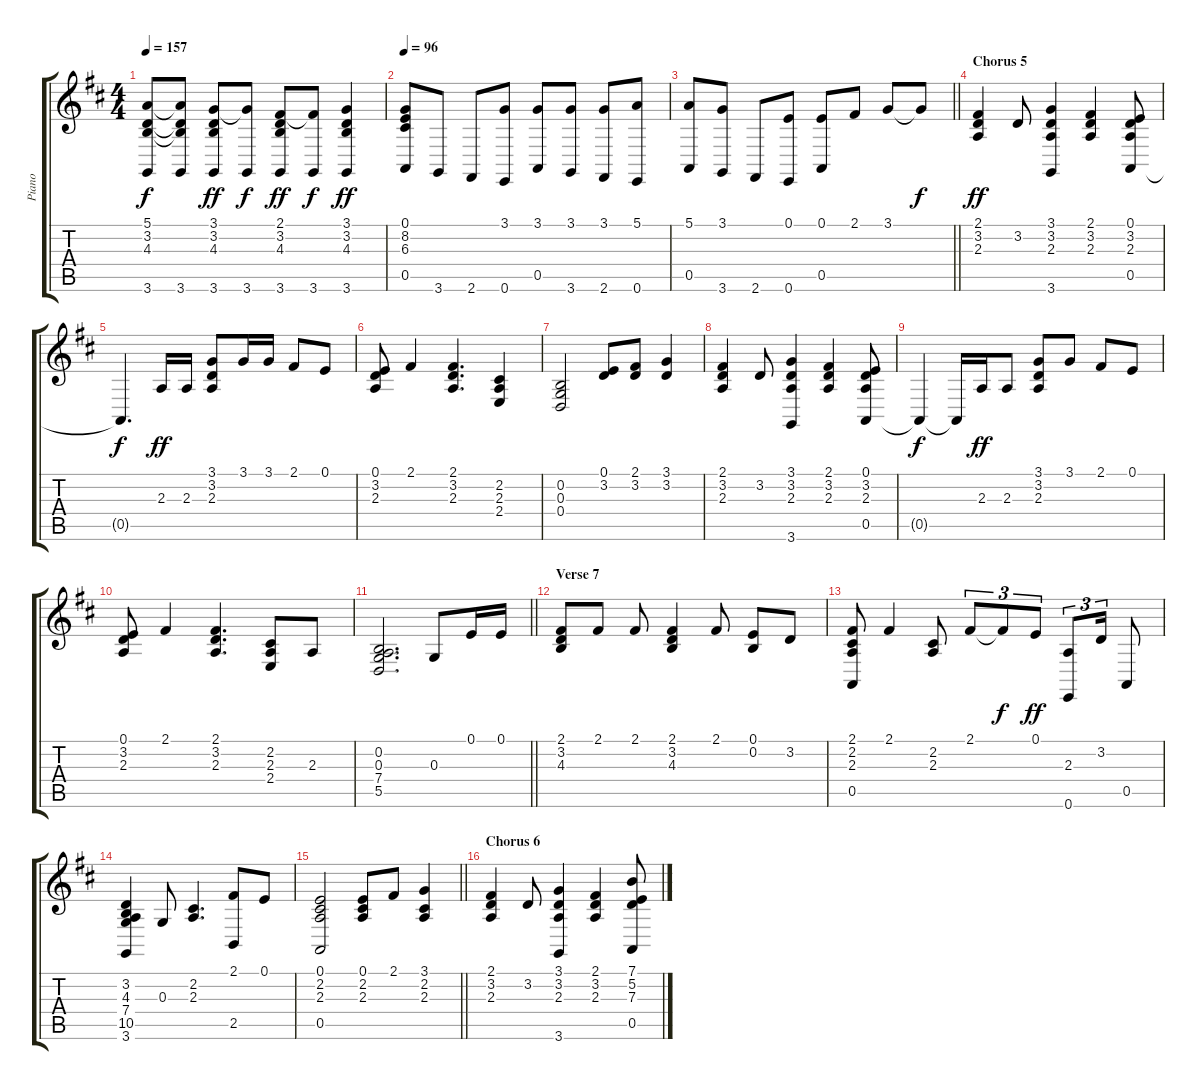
\track ("Piano" "Piano") {instrument brightacousticpiano}
\staff {score tabs}
\tuning (E4 B3 G3 D3 A2 E2) {hide}
\ts (4 4)
\tempo 157
\clef g2
\ks d
(5.1{t} 3.2{t} 4.3{t} 3.6).8{dy f} (5.1{t} 3.2{t} 4.3{t} 3.6).8 (3.1 3.2 4.3 3.6).8{dy ff} (3.1{t} 3.6).8{dy f} (2.1 3.2 4.3 3.6).8{dy ff} (2.1{t} 3.6).8{dy f} (3.1 3.2 4.3 3.6).4{dy ff} |
\tempo 96
(0.1 8.2 6.3 0.5).8 3.6.8 2.6.8 (3.1 0.6).8 (3.1 0.5).8 (3.1 3.6).8 (3.1 2.6).8 (5.1 0.6).8 |
\barLineRight lightlight
(5.1 0.5).8 (3.1 3.6).8 2.6.8 (0.1 0.6).8 (0.1 0.5).8 2.1.8 3.1.8 3.1{t}.8{dy f} |
\section ("" "Chorus 5")
(2.1 3.2 2.3).4{dy ff} 3.2.8 (3.1 3.2 2.3 3.6).4 (2.1 3.2 2.3).4 (0.1 3.2 2.3 0.5).8 |
0.5{t}.4{d dy f} 2.3.16{dy ff} 2.3.16 (3.1 3.2 2.3).8 3.1.16 3.1.16 2.1.8 0.1.8 |
(0.1 3.2 2.3).8 2.1.4 (2.1 3.2 2.3).4{d} (2.2 2.3 2.4).4 |
(0.2 0.3 0.4).2 (0.1 3.2).8 (2.1 3.2).8 (3.1 3.2).4 |
(2.1 3.2 2.3).4 3.2.8 (3.1 3.2 2.3 3.6).4 (2.1 3.2 2.3).4 (0.1 3.2 2.3 0.5).8 |
0.5{t}.4{dy f} 0.5{t}.16 2.3.16{dy ff} 2.3.8 (3.1 3.2 2.3).8 3.1.8 2.1.8 0.1.8 |
(0.1 3.2 2.3).8 2.1.4 (2.1 3.2 2.3).4{d} (2.2 2.3 2.4).8 2.3.8 |
\barLineRight lightlight
(0.2 0.3 7.4 5.5).2{d} 0.3.8 0.1.16 0.1.16 |
\section ("" "Verse 7")
(2.1 3.2 4.3).8 2.1.8 2.1.8 (2.1 3.2 4.3).4 2.1.8 (0.1 0.2).8 3.2.8 |
(2.1 2.2 2.3 0.5).8 2.1.4 (2.2 2.3).8 2.1.8{tu (3 2)} 2.1{t}.8{tu (3 2) dy f} 0.1.8{tu (3 2) dy ff} (2.3 0.6).8{tu (3 2)} 3.2.16{tu (3 2)} 0.5.8 |
(3.2 4.3 7.4 10.5 3.6).4 0.3.8 (2.2 2.3).4{d} (2.1 2.5).8 0.1.8 |
\barLineRight lightlight
(0.1 2.2 2.3 0.5).2 (0.1 2.2 2.3).8 2.1.8 (3.1 2.2 2.3).4 |
\section ("" "Chorus 6")
(2.1 3.2 2.3).4 3.2.8 (3.1 3.2 2.3 3.6).4 (2.1 3.2 2.3).4 (7.1 5.2 7.3 0.5).8
